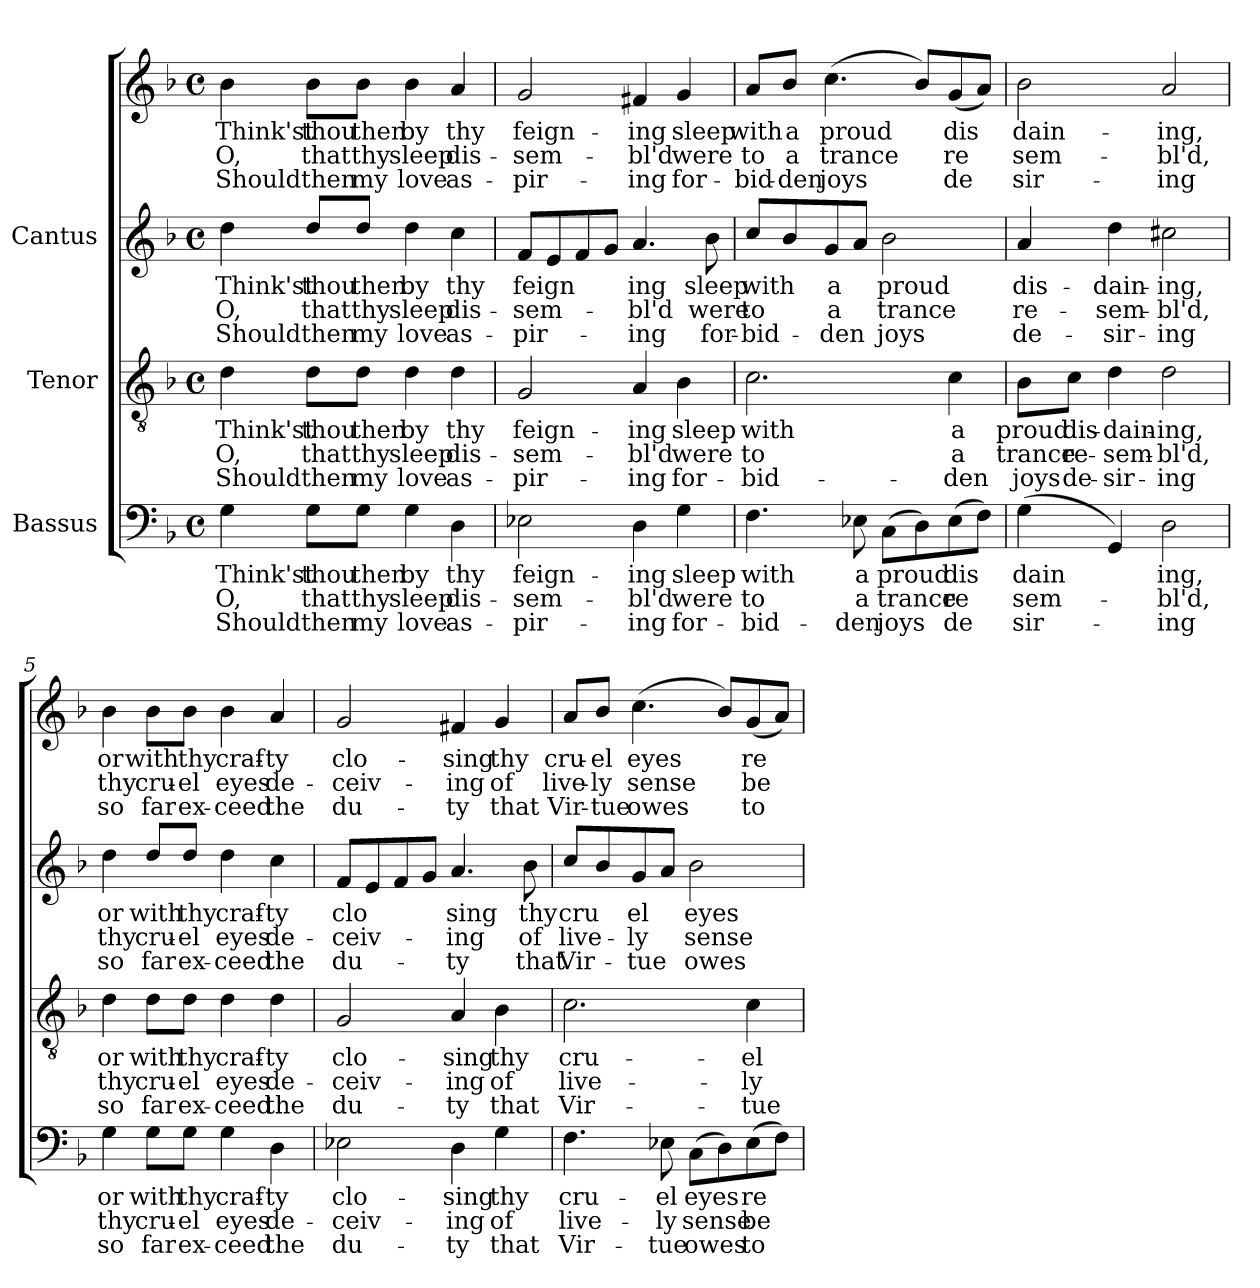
**kern	**text	**text	**text	**kern	**text	**text	**text	**kern	**text	**text	**text	**kern	**text	**text	**text
*part3	*part3	*part3	*part3	*part2	*part2	*part2	*part2	*part1	*part1	*part1	*part1	*part1	*part1	*part1	*part1
*staff4	*staff4	*staff4	*staff4	*staff3	*staff3	*staff3	*staff3	*staff2	*staff2	*staff2	*staff2	*staff1	*staff1	*staff1	*staff1
*I"Bassus	*	*	*	*I"Tenor	*	*	*	*I"Cantus	*	*	*	*	*	*	*
!!LO:PB:g=z
*stria5	*	*	*	*stria5	*	*	*	*stria5	*	*	*	*stria5	*	*	*
*clefF4	*	*	*	*clefGv2	*	*	*	*clefG2	*	*	*	*clefG2	*	*	*
*k[b-]	*	*	*	*k[b-]	*	*	*	*k[b-]	*	*	*	*k[b-]	*	*	*
*F:	*	*	*	*F:	*	*	*	*F:	*	*	*	*F:	*	*	*
*M4/4	*	*	*	*M4/4	*	*	*	*M4/4	*	*	*	*M4/4	*	*	*
*met(c)	*	*	*	*met(c)	*	*	*	*met(c)	*	*	*	*met(c)	*	*	*
*MM132	*	*	*	*MM132	*	*	*	*MM132	*	*	*	*MM132	*	*	*
=1	=1	=1	=1	=1	=1	=1	=1	=1	=1	=1	=1	=1	=1	=1	=1
!	!LO:LY:b:cj	!LO:LY:b:cj	!LO:LY:b:cj	!	!LO:LY:b:cj	!LO:LY:b:cj	!LO:LY:b:cj	!	!LO:LY:b:cj	!LO:LY:b:cj	!LO:LY:b:cj	!	!LO:LY:b:cj	!LO:LY:b:cj	!LO:LY:b:cj
4G\	Think'st	O,	Should	4d\	Think'st	O,	Should	4dd\	-Think'st	O,	Should	4b-\	Think'st	O,	Should
!	!LO:LY:b:cj	!LO:LY:b:cj	!LO:LY:b:cj	!	!LO:LY:b:cj	!LO:LY:b:cj	!LO:LY:b:cj	!	!LO:LY:b:cj	!LO:LY:b:cj	!LO:LY:b:cj	!	!LO:LY:b:cj	!LO:LY:b:cj	!LO:LY:b:cj
8G\L	thou	that	then	8d\L	thou	that	then	8dd/L	thou	that	then	8b-\L	thou	that	then
!	!LO:LY:b:cj	!LO:LY:b:cj	!LO:LY:b:cj	!	!LO:LY:b:cj	!LO:LY:b:cj	!LO:LY:b:cj	!	!LO:LY:b:cj	!LO:LY:b:cj	!LO:LY:b:cj	!	!LO:LY:b:cj	!LO:LY:b:cj	!LO:LY:b:cj
8G\J	then	thy	my	8d\J	then	thy	my	8dd/J	then	thy	my	8b-\J	then	thy	my
!	!LO:LY:b:cj	!LO:LY:b:cj	!LO:LY:b:cj	!	!LO:LY:b:cj	!LO:LY:b:cj	!LO:LY:b:cj	!	!LO:LY:b:cj	!LO:LY:b:cj	!LO:LY:b:cj	!	!LO:LY:b:cj	!LO:LY:b:cj	!LO:LY:b:cj
4G\	by	sleep	love	4d\	by	sleep	love	4dd\	by	sleep	love	4b-\	by	sleep	love
!	!LO:LY:b:cj	!LO:LY:b:cj	!LO:LY:b:cj	!	!LO:LY:b:cj	!LO:LY:b:cj	!LO:LY:b:cj	!	!LO:LY:b:cj	!LO:LY:b:cj	!LO:LY:b:cj	!	!LO:LY:b:cj	!LO:LY:b:cj	!LO:LY:b:cj
4D\	thy	dis-	-as-	4d\	thy	dis-	-as-	4cc\	thy	dis-	-as-	4a/	thy	dis-	-as-
=2	=2	=2	=2	=2	=2	=2	=2	=2	=2	=2	=2	=2	=2	=2	=2
!	!LO:LY:b:cj	!LO:LY:b:cj	!LO:LY:b:cj	!	!LO:LY:b:cj	!LO:LY:b:cj	!LO:LY:b:cj	!	!LO:LY:b:cj	!LO:LY:b:cj	!LO:LY:b:cj	!	!LO:LY:b:cj	!LO:LY:b:cj	!LO:LY:b:cj
2E-X\	-feign-	-sem-	-pir-	2G/	-feign-	-sem-	-pir-	8f/L	-feign-	-sem-	-pir-	2g/	-feign-	-sem-	-pir-
!	!	!	!	!	!	!	!	!	!LO:LY:b:cj	!LO:LY:b:cj	!LO:LY:b:cj	!	!	!	!
.	.	.	.	.	.	.	.	8e/	-	.	.	.	.	.	.
!	!	!	!	!	!	!	!	!	!LO:LY:b:cj	!LO:LY:b:cj	!LO:LY:b:cj	!	!	!	!
.	.	.	.	.	.	.	.	8f/	.	.	.	.	.	.	.
!	!	!	!	!	!	!	!	!	!LO:LY:b:cj	!LO:LY:b:cj	!LO:LY:b:cj	!	!	!	!
.	.	.	.	.	.	.	.	8g/J	.	.	.	.	.	.	.
!	!LO:LY:b:cj	!LO:LY:b:cj	!LO:LY:b:cj	!	!LO:LY:b:cj	!LO:LY:b:cj	!LO:LY:b:cj	!	!LO:LY:b:cj	!LO:LY:b:cj	!LO:LY:b:cj	!	!LO:LY:b:cj	!LO:LY:b:cj	!LO:LY:b:cj
4D\	-ing	bl'd	ing	4A/	-ing	bl'd	ing	4.a/	ing	bl'd	ing	4f#X/	-ing	bl'd	ing
!	!LO:LY:b:cj	!LO:LY:b:cj	!LO:LY:b:cj	!	!LO:LY:b:cj	!LO:LY:b:cj	!LO:LY:b:cj	!	!	!	!	!	!LO:LY:b:cj	!LO:LY:b:cj	!LO:LY:b:cj
4G\	sleep	were	for-	4B-\	sleep	were	for-	.	.	.	.	4g/	sleep	were	for-
!	!	!	!	!	!	!	!	!	!LO:LY:b:cj	!LO:LY:b:cj	!LO:LY:b:cj	!	!	!	!
.	.	.	.	.	.	.	.	8b-\	sleep	were	for-	.	.	.	.
=3	=3	=3	=3	=3	=3	=3	=3	=3	=3	=3	=3	=3	=3	=3	=3
!	!LO:LY:b:cj	!LO:LY:b:cj	!LO:LY:b:cj	!	!LO:LY:b:cj	!LO:LY:b:cj	!LO:LY:b:cj	!	!LO:LY:b:cj	!LO:LY:b:cj	!LO:LY:b:cj	!	!LO:LY:b:cj	!LO:LY:b:cj	!LO:LY:b:cj
4.F\	-with	to	bid-	2.c\	-with	to	bid-	8cc/L	-with	to	bid-	8a/L	-with	to	bid-
!	!	!	!	!	!	!	!	!	!LO:LY:b:cj	!LO:LY:b:cj	!LO:LY:b:cj	!	!LO:LY:b:cj	!LO:LY:b:cj	!LO:LY:b:cj
.	.	.	.	.	.	.	.	8b-/	-	.	.	8b-/J	-a	a	den
!	!	!	!	!	!	!	!	!	!LO:LY:b:cj	!LO:LY:b:cj	!LO:LY:b:cj	!	!LO:LY:b:cj	!LO:LY:b:cj	!LO:LY:b:cj
.	.	.	.	.	.	.	.	8g/	a	a	den	(>4.cc\	proud	trance	joys
!	!LO:LY:b:cj	!LO:LY:b:cj	!LO:LY:b:cj	!	!	!	!	!	!LO:LY:b:cj	!LO:LY:b:cj	!LO:LY:b:cj	!	!	!	!
8E-X\	-a	a	den	.	.	.	.	8a/J	.	.	.	.	.	.	.
!	!LO:LY:b:cj	!LO:LY:b:cj	!LO:LY:b:cj	!	!	!	!	!	!LO:LY:b:cj	!LO:LY:b:cj	!LO:LY:b:cj	!	!	!	!
(>8C\L	proud	trance	joys	.	.	.	.	2b-\	proud	trance	joys	.	.	.	.
!	!LO:LY:b:cj	!LO:LY:b:cj	!LO:LY:b:cj	!	!	!	!	!	!	!	!	!	!LO:LY:b:cj	!LO:LY:b:cj	!LO:LY:b:cj
8D\)	.	.	.	.	.	.	.	.	.	.	.	8b-/L)	.	.	.
!	!LO:LY:b:cj	!LO:LY:b:cj	!LO:LY:b:cj	!	!LO:LY:b:cj	!LO:LY:b:cj	!LO:LY:b:cj	!	!	!	!	!	!LO:LY:b:cj	!LO:LY:b:cj	!LO:LY:b:cj
(>8E-\	dis-	-re-	-de-	4c\	-a	a	den	.	.	.	.	(<8g/	dis-	-re-	-de-
!	!LO:LY:b:cj	!LO:LY:b:cj	!LO:LY:b:cj	!	!	!	!	!	!	!	!	!	!LO:LY:b:cj	!LO:LY:b:cj	!LO:LY:b:cj
8F\J)	--	--	--	.	.	.	.	.	.	.	.	8a/J)	--	--	--
!!LO:LB:g=z
=4	=4	=4	=4	=4	=4	=4	=4	=4	=4	=4	=4	=4	=4	=4	=4
!	!LO:LY:b:cj	!LO:LY:b:cj	!LO:LY:b:cj	!	!LO:LY:b:cj	!LO:LY:b:cj	!LO:LY:b:cj	!	!LO:LY:b:cj	!LO:LY:b:cj	!LO:LY:b:cj	!	!LO:LY:b:cj	!LO:LY:b:cj	!LO:LY:b:cj
(>4G\	-dain-	-sem-	-sir-	8B-\L	proud	trance	joys	4a/	dis-	-re-	-de-	2b-\	dain-	-sem-	-sir-
!	!	!	!	!	!LO:LY:b:cj	!LO:LY:b:cj	!LO:LY:b:cj	!	!	!	!	!	!	!	!
.	.	.	.	8c\J	dis-	-re-	-de-	.	.	.	.	.	.	.	.
!	!LO:LY:b:cj	!LO:LY:b:cj	!LO:LY:b:cj	!	!LO:LY:b:cj	!LO:LY:b:cj	!LO:LY:b:cj	!	!LO:LY:b:cj	!LO:LY:b:cj	!LO:LY:b:cj	!	!	!	!
4GG/)	-	.	.	4d\	-dain-	-sem-	-sir-	4dd\	-dain-	-sem-	-sir-	.	.	.	.
!	!LO:LY:b:cj	!LO:LY:b:cj	!LO:LY:b:cj	!	!LO:LY:b:cj	!LO:LY:b:cj	!LO:LY:b:cj	!	!LO:LY:b:cj	!LO:LY:b:cj	!LO:LY:b:cj	!	!LO:LY:b:cj	!LO:LY:b:cj	!LO:LY:b:cj
2D\	ing,	bl'd,	ing	2d\	-ing,	bl'd,	ing	2cc#X\	-ing,	bl'd,	ing	2a/	-ing,	bl'd,	ing
=5	=5	=5	=5	=5	=5	=5	=5	=5	=5	=5	=5	=5	=5	=5	=5
!	!LO:LY:b:cj	!LO:LY:b:cj	!LO:LY:b:cj	!	!LO:LY:b:cj	!LO:LY:b:cj	!LO:LY:b:cj	!	!LO:LY:b:cj	!LO:LY:b:cj	!LO:LY:b:cj	!	!LO:LY:b:cj	!LO:LY:b:cj	!LO:LY:b:cj
4G\	or	thy	so	4d\	or	thy	so	4dd\	or	thy	so	4b-\	or	thy	so
!	!LO:LY:b:cj	!LO:LY:b:cj	!LO:LY:b:cj	!	!LO:LY:b:cj	!LO:LY:b:cj	!LO:LY:b:cj	!	!LO:LY:b:cj	!LO:LY:b:cj	!LO:LY:b:cj	!	!LO:LY:b:cj	!LO:LY:b:cj	!LO:LY:b:cj
8G\L	with	cru-	-far	8d\L	with	cru-	-far	8dd/L	with	cru-	-far	8b-\L	with	cru-	-far
!	!LO:LY:b:cj	!LO:LY:b:cj	!LO:LY:b:cj	!	!LO:LY:b:cj	!LO:LY:b:cj	!LO:LY:b:cj	!	!LO:LY:b:cj	!LO:LY:b:cj	!LO:LY:b:cj	!	!LO:LY:b:cj	!LO:LY:b:cj	!LO:LY:b:cj
8G\J	thy	el	ex-	8d\J	thy	el	ex-	8dd/J	thy	el	ex-	8b-\J	thy	el	ex-
!	!LO:LY:b:cj	!LO:LY:b:cj	!LO:LY:b:cj	!	!LO:LY:b:cj	!LO:LY:b:cj	!LO:LY:b:cj	!	!LO:LY:b:cj	!LO:LY:b:cj	!LO:LY:b:cj	!	!LO:LY:b:cj	!LO:LY:b:cj	!LO:LY:b:cj
4G\	-craf-	-eyes	ceed	4d\	-craf-	-eyes	ceed	4dd\	-craf-	-eyes	ceed	4b-\	-craf-	-eyes	ceed
!	!LO:LY:b:cj	!LO:LY:b:cj	!LO:LY:b:cj	!	!LO:LY:b:cj	!LO:LY:b:cj	!LO:LY:b:cj	!	!LO:LY:b:cj	!LO:LY:b:cj	!LO:LY:b:cj	!	!LO:LY:b:cj	!LO:LY:b:cj	!LO:LY:b:cj
4D\	ty	de-	-the	4d\	ty	de-	-the	4cc\	ty	de-	-the	4a/	ty	de-	-the
=6	=6	=6	=6	=6	=6	=6	=6	=6	=6	=6	=6	=6	=6	=6	=6
!	!LO:LY:b:cj	!LO:LY:b:cj	!LO:LY:b:cj	!	!LO:LY:b:cj	!LO:LY:b:cj	!LO:LY:b:cj	!	!LO:LY:b:cj	!LO:LY:b:cj	!LO:LY:b:cj	!	!LO:LY:b:cj	!LO:LY:b:cj	!LO:LY:b:cj
2E-X\	clo-	-ceiv-	-du-	2G/	clo-	-ceiv-	-du-	8f/L	clo-	-ceiv-	-du-	2g/	clo-	-ceiv-	-du-
!	!	!	!	!	!	!	!	!	!LO:LY:b:cj	!LO:LY:b:cj	!LO:LY:b:cj	!	!	!	!
.	.	.	.	.	.	.	.	8e/	-	.	.	.	.	.	.
!	!	!	!	!	!	!	!	!	!LO:LY:b:cj	!LO:LY:b:cj	!LO:LY:b:cj	!	!	!	!
.	.	.	.	.	.	.	.	8f/	.	.	.	.	.	.	.
!	!	!	!	!	!	!	!	!	!LO:LY:b:cj	!LO:LY:b:cj	!LO:LY:b:cj	!	!	!	!
.	.	.	.	.	.	.	.	8g/J	.	.	.	.	.	.	.
!	!LO:LY:b:cj	!LO:LY:b:cj	!LO:LY:b:cj	!	!LO:LY:b:cj	!LO:LY:b:cj	!LO:LY:b:cj	!	!LO:LY:b:cj	!LO:LY:b:cj	!LO:LY:b:cj	!	!LO:LY:b:cj	!LO:LY:b:cj	!LO:LY:b:cj
4D\	-sing	ing	ty	4A/	-sing	ing	ty	4.a/	sing	ing	ty	4f#X/	-sing	ing	ty
!	!LO:LY:b:cj	!LO:LY:b:cj	!LO:LY:b:cj	!	!LO:LY:b:cj	!LO:LY:b:cj	!LO:LY:b:cj	!	!	!	!	!	!LO:LY:b:cj	!LO:LY:b:cj	!LO:LY:b:cj
4G\	thy	of	that	4B-\	thy	of	that	.	.	.	.	4g/	thy	of	that
!	!	!	!	!	!	!	!	!	!LO:LY:b:cj	!LO:LY:b:cj	!LO:LY:b:cj	!	!	!	!
.	.	.	.	.	.	.	.	8b-\	thy	of	that	.	.	.	.
=7	=7	=7	=7	=7	=7	=7	=7	=7	=7	=7	=7	=7	=7	=7	=7
!	!LO:LY:b:cj	!LO:LY:b:cj	!LO:LY:b:cj	!	!LO:LY:b:cj	!LO:LY:b:cj	!LO:LY:b:cj	!	!LO:LY:b:cj	!LO:LY:b:cj	!LO:LY:b:cj	!	!LO:LY:b:cj	!LO:LY:b:cj	!LO:LY:b:cj
4.F\	cru-	-live-	-Vir-	2.c\	cru-	-live-	-Vir-	8cc/L	cru-	-live-	-Vir-	8a/L	cru-	-live-	-Vir-
!	!	!	!	!	!	!	!	!	!LO:LY:b:cj	!LO:LY:b:cj	!LO:LY:b:cj	!	!LO:LY:b:cj	!LO:LY:b:cj	!LO:LY:b:cj
.	.	.	.	.	.	.	.	8b-/	-	.	.	8b-/J	-el	ly	tue
!	!	!	!	!	!	!	!	!	!LO:LY:b:cj	!LO:LY:b:cj	!LO:LY:b:cj	!	!LO:LY:b:cj	!LO:LY:b:cj	!LO:LY:b:cj
.	.	.	.	.	.	.	.	8g/	el	ly	tue	(>4.cc\	eyes	sense	owes
!	!LO:LY:b:cj	!LO:LY:b:cj	!LO:LY:b:cj	!	!	!	!	!	!LO:LY:b:cj	!LO:LY:b:cj	!LO:LY:b:cj	!	!	!	!
8E-X\	-el	ly	tue	.	.	.	.	8a/J	.	.	.	.	.	.	.
!	!LO:LY:b:cj	!LO:LY:b:cj	!LO:LY:b:cj	!	!	!	!	!	!LO:LY:b:cj	!LO:LY:b:cj	!LO:LY:b:cj	!	!	!	!
(>8C\L	eyes	sense	owes	.	.	.	.	2b-\	eyes	sense	owes	.	.	.	.
!	!LO:LY:b:cj	!LO:LY:b:cj	!LO:LY:b:cj	!	!	!	!	!	!	!	!	!	!LO:LY:b:cj	!LO:LY:b:cj	!LO:LY:b:cj
8D\)	.	.	.	.	.	.	.	.	.	.	.	8b-/L)	.	.	.
!	!LO:LY:b:cj	!LO:LY:b:cj	!LO:LY:b:cj	!	!LO:LY:b:cj	!LO:LY:b:cj	!LO:LY:b:cj	!	!	!	!	!	!LO:LY:b:cj	!LO:LY:b:cj	!LO:LY:b:cj
(>8E-\	re-	-be-	-to	4c\	-el	ly	tue	.	.	.	.	(<8g/	re-	-be-	-to
!	!LO:LY:b:cj	!LO:LY:b:cj	!LO:LY:b:cj	!	!	!	!	!	!	!	!	!	!LO:LY:b:cj	!LO:LY:b:cj	!LO:LY:b:cj
8F\J)	-	--	-	.	.	.	.	.	.	.	.	8a/J)	-	--	-
=	=	=	=	=	=	=	=	=	=	=	=	=	=	=	=
*-	*-	*-	*-	*-	*-	*-	*-	*-	*-	*-	*-	*-	*-	*-	*-
